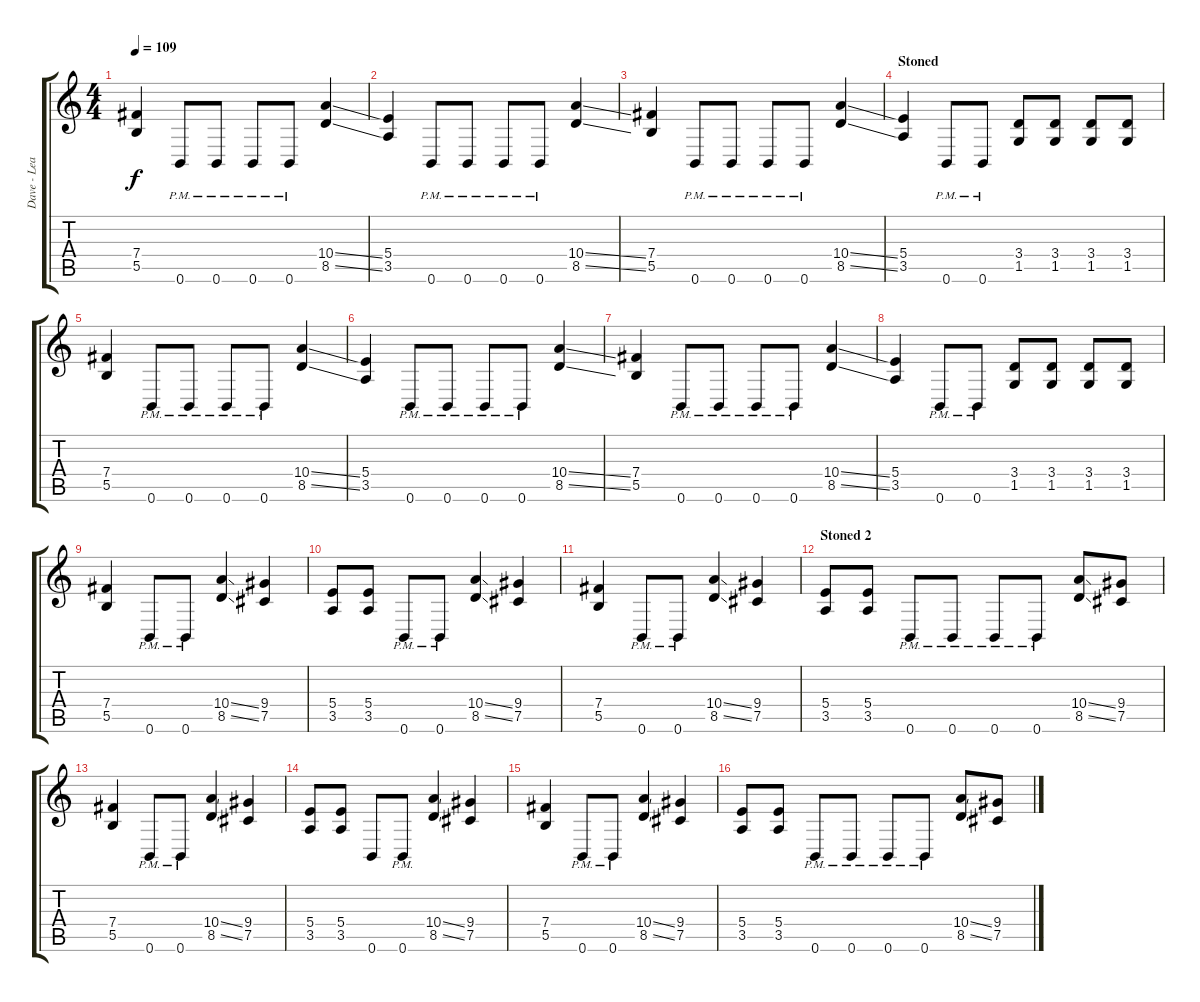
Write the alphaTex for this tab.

\track ("Dave - Lead" "Dave - Lea") {instrument distortionguitar}
\staff {score tabs}
\tuning (Db4 Ab3 E3 B2 Gb2 B1) {hide}
\ts (4 4)
\tempo 109
\clef g2
\ks c
(7.4 5.5).4{dy f} 0.6{pm}.8 0.6{pm}.8 0.6{pm}.8 0.6{pm}.8 (10.4{ss} 8.5{ss}).4 |
(5.4 3.5).4 0.6{pm}.8 0.6{pm}.8 0.6{pm}.8 0.6{pm}.8 (10.4{ss} 8.5{ss}).4 |
(7.4 5.5).4 0.6{pm}.8 0.6{pm}.8 0.6{pm}.8 0.6{pm}.8 (10.4{ss} 8.5{ss}).4 |
\section ("" "Stoned")
(5.4 3.5).4 0.6{pm}.8 0.6{pm}.8 (3.4 1.5).8 (3.4 1.5).8 (3.4 1.5).8 (3.4 1.5).8 |
(7.4 5.5).4 0.6{pm}.8 0.6{pm}.8 0.6{pm}.8 0.6{pm}.8 (10.4{ss} 8.5{ss}).4 |
(5.4 3.5).4 0.6{pm}.8 0.6{pm}.8 0.6{pm}.8 0.6{pm}.8 (10.4{ss} 8.5{ss}).4 |
(7.4 5.5).4 0.6{pm}.8 0.6{pm}.8 0.6{pm}.8 0.6{pm}.8 (10.4{ss} 8.5{ss}).4 |
(5.4 3.5).4 0.6{pm}.8 0.6{pm}.8 (3.4 1.5).8 (3.4 1.5).8 (3.4 1.5).8 (3.4 1.5).8 |
(7.4 5.5).4 0.6{pm}.8 0.6{pm}.8 (10.4{ss} 8.5{ss}).4 (9.4 7.5).4 |
(5.4 3.5).8 (5.4 3.5).8 0.6{pm}.8 0.6{pm}.8 (10.4{ss} 8.5{ss}).4 (9.4 7.5).4 |
(7.4 5.5).4 0.6{pm}.8 0.6{pm}.8 (10.4{ss} 8.5{ss}).4 (9.4 7.5).4 |
\section ("" "Stoned 2")
(5.4 3.5).8 (5.4 3.5).8 0.6{pm}.8 0.6{pm}.8 0.6{pm}.8 0.6{pm}.8 (10.4{ss} 8.5{ss}).8 (9.4 7.5).8 |
(7.4 5.5).4 0.6{pm}.8 0.6{pm}.8 (10.4{ss} 8.5{ss}).4 (9.4 7.5).4 |
(5.4 3.5).8 (5.4 3.5).8 0.6.8 0.6{pm}.8 (10.4{ss} 8.5{ss}).4 (9.4 7.5).4 |
(7.4 5.5).4 0.6{pm}.8 0.6{pm}.8 (10.4{ss} 8.5{ss}).4 (9.4 7.5).4 |
(5.4 3.5).8 (5.4 3.5).8 0.6{pm}.8 0.6{pm}.8 0.6{pm}.8 0.6{pm}.8 (10.4{ss} 8.5{ss}).8 (9.4 7.5).8
